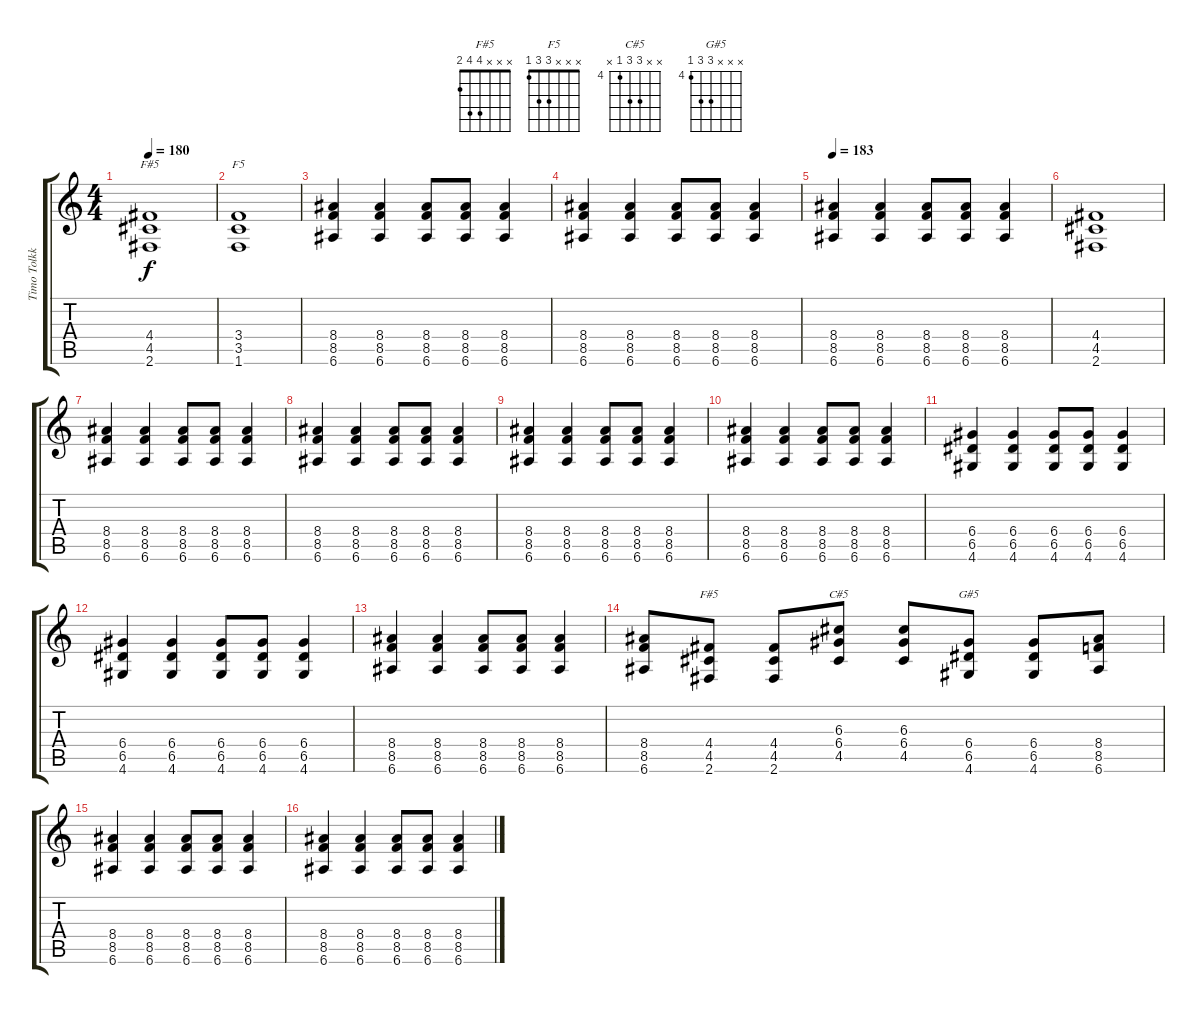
\track ("Timo Tolkki" "Timo Tolkk") {instrument distortionguitar}
\staff {score tabs}
\tuning (E4 B3 G3 D3 A2 E2) {hide}
\chord ("F#5" x x x 4 4 2) {firstfret 2}
\chord ("F5" x x x 3 3 1)
\chord ("F#5" x x x 4 4 2)
\chord ("C#5" x x 6 6 4 x) {firstfret 4}
\chord ("G#5" x x x 6 6 4) {firstfret 4}
\ts (4 4)
\tempo 180
\clef g2
\ks c
(4.4 4.5 2.6).1{ch "F#5" dy f volume 16} |
(3.4 3.5 1.6).1{ch "F5" balance 8} |
(8.4 8.5 6.6).4 (8.4 8.5 6.6).4 (8.4 8.5 6.6).8 (8.4 8.5 6.6).8 (8.4 8.5 6.6).4 |
(8.4 8.5 6.6).4 (8.4 8.5 6.6).4 (8.4 8.5 6.6).8 (8.4 8.5 6.6).8 (8.4 8.5 6.6).4 |
\tempo 183
(8.4 8.5 6.6).4 (8.4 8.5 6.6).4 (8.4 8.5 6.6).8 (8.4 8.5 6.6).8 (8.4 8.5 6.6).4 |
(4.4 4.5 2.6).1 |
(8.4 8.5 6.6).4 (8.4 8.5 6.6).4 (8.4 8.5 6.6).8 (8.4 8.5 6.6).8 (8.4 8.5 6.6).4 |
(8.4 8.5 6.6).4 (8.4 8.5 6.6).4 (8.4 8.5 6.6).8 (8.4 8.5 6.6).8 (8.4 8.5 6.6).4 |
(8.4 8.5 6.6).4 (8.4 8.5 6.6).4 (8.4 8.5 6.6).8 (8.4 8.5 6.6).8 (8.4 8.5 6.6).4 |
(8.4 8.5 6.6).4 (8.4 8.5 6.6).4 (8.4 8.5 6.6).8 (8.4 8.5 6.6).8 (8.4 8.5 6.6).4 |
(6.4 6.5 4.6).4 (6.4 6.5 4.6).4 (6.4 6.5 4.6).8 (6.4 6.5 4.6).8 (6.4 6.5 4.6).4 |
(6.4 6.5 4.6).4 (6.4 6.5 4.6).4 (6.4 6.5 4.6).8 (6.4 6.5 4.6).8 (6.4 6.5 4.6).4 |
(8.4 8.5 6.6).4 (8.4 8.5 6.6).4 (8.4 8.5 6.6).8 (8.4 8.5 6.6).8 (8.4 8.5 6.6).4 |
(8.4 8.5 6.6).8 (4.4 4.5 2.6).8{ch "F#5"} (4.4 4.5 2.6).8 (6.3 6.4 4.5).8{ch "C#5"} (6.3 6.4 4.5).8 (6.4 6.5 4.6).8{ch "G#5"} (6.4 6.5 4.6).8 (8.4 8.5 6.6).8 |
(8.4 8.5 6.6).4 (8.4 8.5 6.6).4 (8.4 8.5 6.6).8 (8.4 8.5 6.6).8 (8.4 8.5 6.6).4 |
(8.4 8.5 6.6).4 (8.4 8.5 6.6).4 (8.4 8.5 6.6).8 (8.4 8.5 6.6).8 (8.4 8.5 6.6).4
